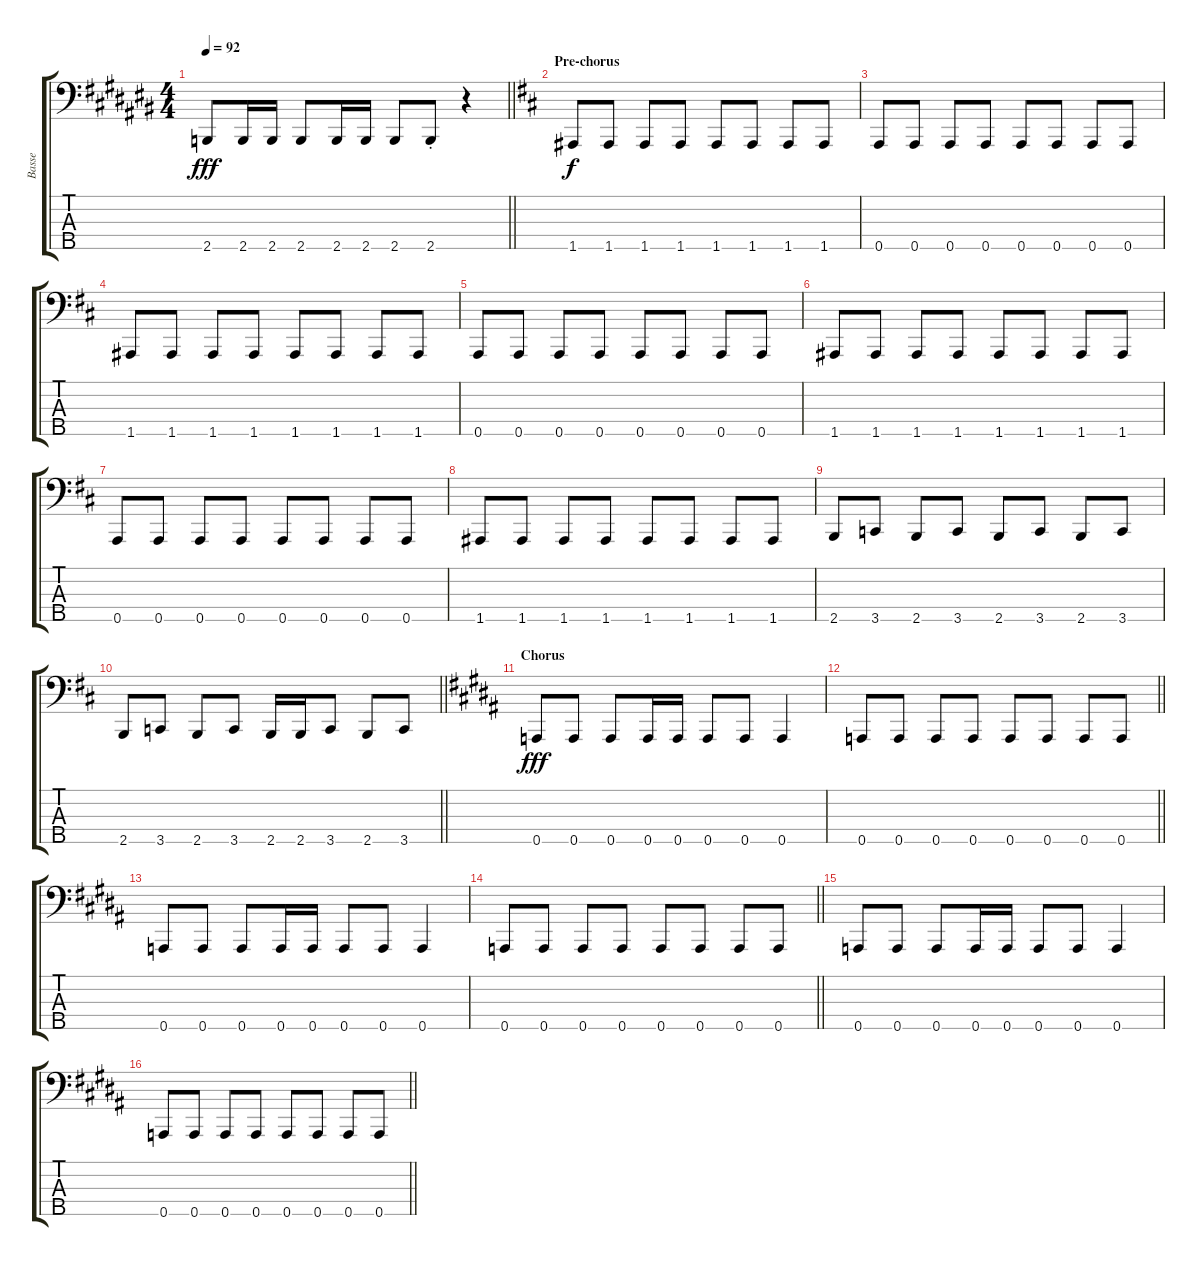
\track ("Basse" "Basse") {instrument slapbass1}
\staff {score tabs}
\tuning (F2 C2 G1 D1 A0) {hide}
\ts (4 4)
\tempo 92
\clef f4
\barLineRight lightlight
\ks c#
2.5.8{dy fff} 2.5.16 2.5.16 2.5.8 2.5.16 2.5.16 2.5.8 2.5{st}.8 r.4 |
\section ("" "Pre-chorus")
\ks d
1.5.8{dy f} 1.5.8 1.5.8 1.5.8 1.5.8 1.5.8 1.5.8 1.5.8 |
0.5.8 0.5.8 0.5.8 0.5.8 0.5.8 0.5.8 0.5.8 0.5.8 |
1.5.8 1.5.8 1.5.8 1.5.8 1.5.8 1.5.8 1.5.8 1.5.8 |
0.5.8 0.5.8 0.5.8 0.5.8 0.5.8 0.5.8 0.5.8 0.5.8 |
1.5.8 1.5.8 1.5.8 1.5.8 1.5.8 1.5.8 1.5.8 1.5.8 |
0.5.8 0.5.8 0.5.8 0.5.8 0.5.8 0.5.8 0.5.8 0.5.8 |
1.5.8 1.5.8 1.5.8 1.5.8 1.5.8 1.5.8 1.5.8 1.5.8 |
2.5.8 3.5.8 2.5.8 3.5.8 2.5.8 3.5.8 2.5.8 3.5.8 |
\barLineRight lightlight
2.5.8 3.5.8 2.5.8 3.5.8 2.5.16 2.5.16 3.5.8 2.5.8 3.5.8 |
\section ("" "Chorus")
\ks b
0.5.8{dy fff} 0.5.8 0.5.8 0.5.16 0.5.16 0.5.8 0.5.8 0.5.4 |
\barLineRight lightlight
0.5.8 0.5.8 0.5.8 0.5.8 0.5.8 0.5.8 0.5.8 0.5.8 |
0.5.8 0.5.8 0.5.8 0.5.16 0.5.16 0.5.8 0.5.8 0.5.4 |
\barLineRight lightlight
0.5.8 0.5.8 0.5.8 0.5.8 0.5.8 0.5.8 0.5.8 0.5.8 |
0.5.8 0.5.8 0.5.8 0.5.16 0.5.16 0.5.8 0.5.8 0.5.4 |
\barLineRight lightlight
0.5.8 0.5.8 0.5.8 0.5.8 0.5.8 0.5.8 0.5.8 0.5.8
